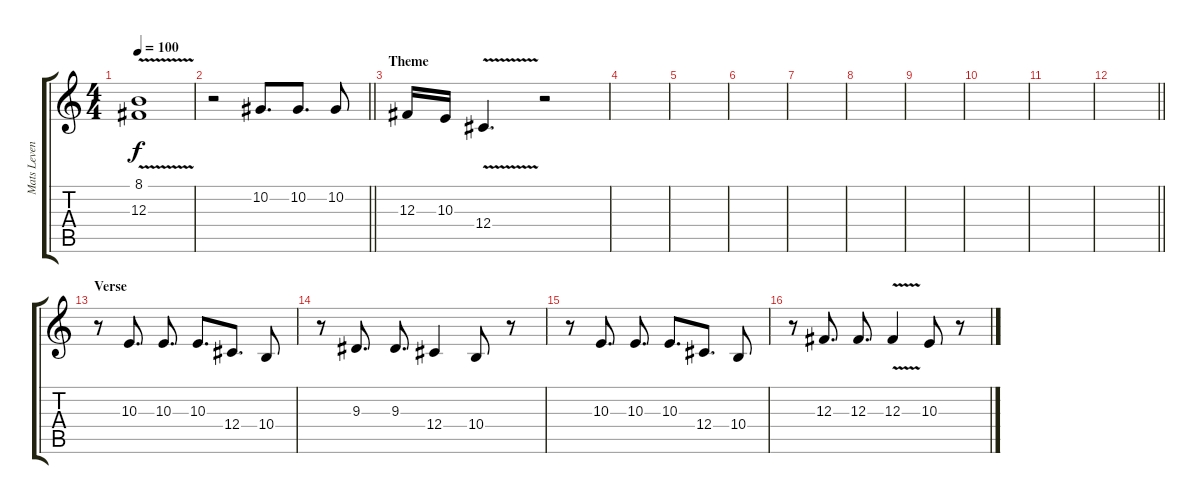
\track ("Mats Leven" "Mats Leven") {instrument lead2sawtooth}
\staff {score tabs}
\tuning (Eb4 Bb3 Gb3 Db3 Ab2 Eb2) {hide}
\ts (4 4)
\tempo 100
\clef g2
\ks c
(8.1 12.3{v}).1{dy f} |
\barLineRight lightlight
r.2 10.2.8{d} 10.2.8{d} 10.2.8 |
\section ("" "Theme")
12.3.16 10.3.16 12.4{v}.4{d} r.2 |
|
|
|
|
|
|
|
|
\barLineRight lightlight
|
\section ("" "Verse")
r.8 10.3.8{d} 10.3.8{d} 10.3.8{d} 12.4.8{d} 10.4.8 |
r.8 9.3.8{d} 9.3.8{d} 12.4.4 10.4.8 r.8 |
r.8 10.3.8{d} 10.3.8{d} 10.3.8{d} 12.4.8{d} 10.4.8 |
r.8 12.3.8{d} 12.3.8{d} 12.3{v}.4 10.3.8 r.8
